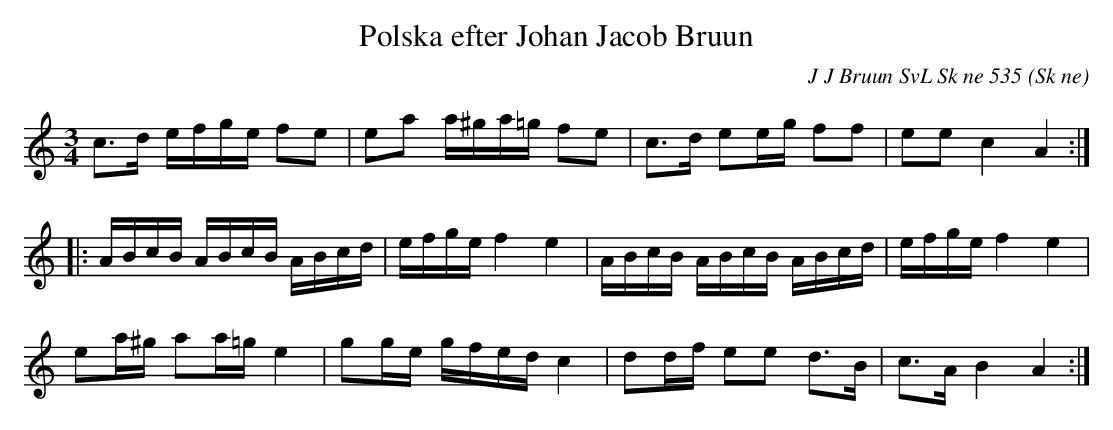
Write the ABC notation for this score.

X:1
T:Polska efter Johan Jacob Bruun
C:J J Bruun SvL Sk ne 535
O:Sk ne
M:3/4
L:1/8
K:Am
c3/2d/ e/f/g/e/ fe |ea a/^g/a/=g/ fe |c3/2d/ ee/g/ ff |ee c2 A2 ::
A/B/c/B/ A/B/c/B/ A/B/c/d/ |e/f/g/e/ f2 e2 |A/B/c/B/ A/B/c/B/ A/B/c/d/ |e/f/g/e/ f2 e2 |
ea/^g/ aa/=g/ e2 |gg/e/ g/f/e/d/ c2 |dd/f/ ee d3/2B/ |c3/2A/ B2 A2 :|
